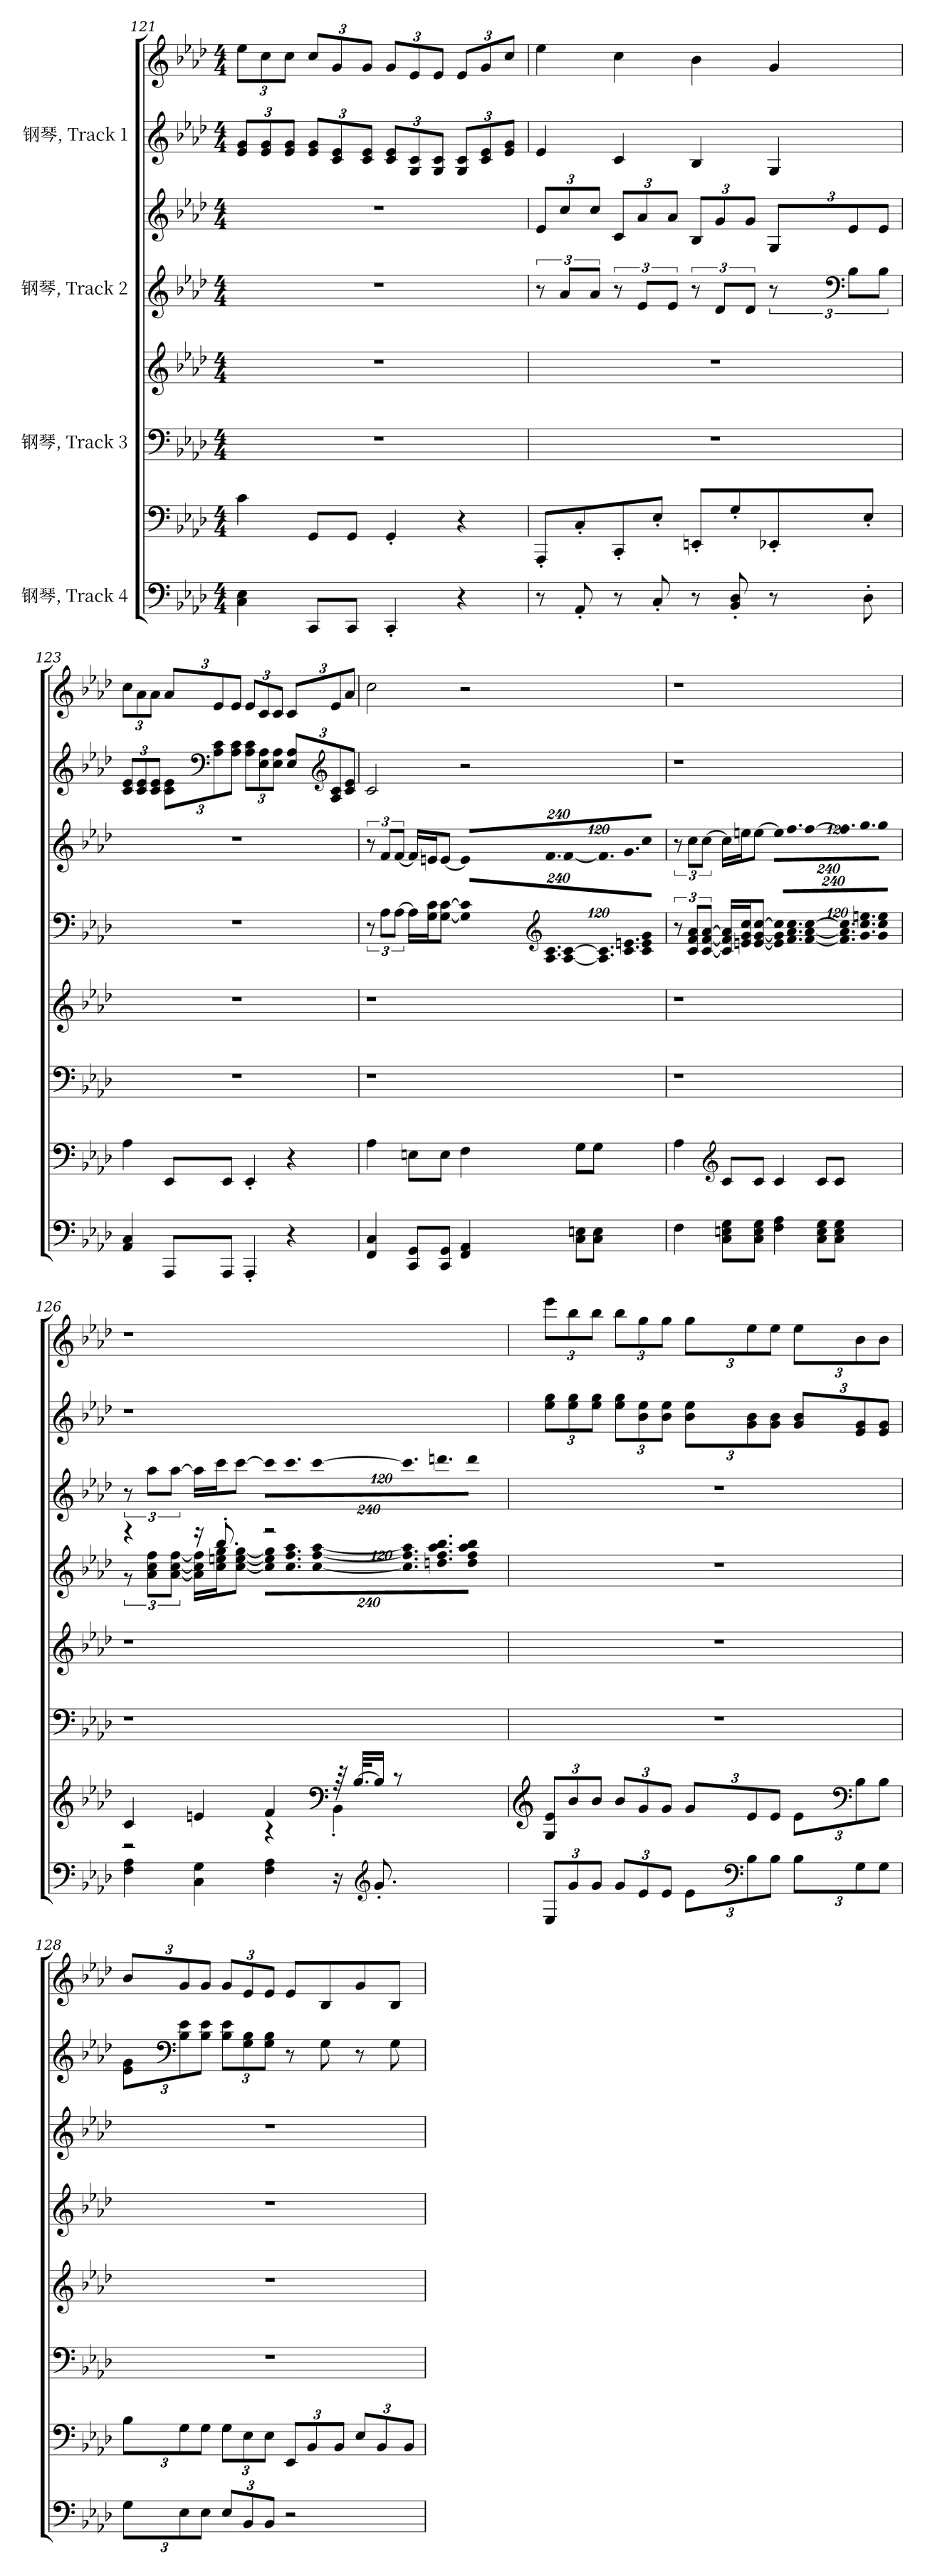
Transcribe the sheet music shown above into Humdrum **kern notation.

**kern	**kern	**kern	**kern	**kern	**kern	**kern	**kern
*part4	*part4	*part3	*part3	*part2	*part2	*part1	*part1
*staff8	*staff7	*staff6	*staff5	*staff4	*staff3	*staff2	*staff1
*I"钢琴, Track 4	*	*I"钢琴, Track 3	*	*I"钢琴, Track 2	*	*I"钢琴, Track 1	*
*clefF4	*clefF4	*clefF4	*clefG2	*clefG2	*clefG2	*clefG2	*clefG2
*k[b-e-a-d-]	*k[b-e-a-d-]	*k[b-e-a-d-]	*k[b-e-a-d-]	*k[b-e-a-d-]	*k[b-e-a-d-]	*k[b-e-a-d-]	*k[b-e-a-d-]
*M4/4	*M4/4	*M4/4	*M4/4	*M4/4	*M4/4	*M4/4	*M4/4
*	*	*	*	*	*	*Xbrackettup	*Xbrackettup
=121	=121	=121	=121	=121	=121	=121	=121
4C\ 4E-\	4c\	1r	1r	1r	1r	12e-/ 12g/L	12ee-\L
.	.	.	.	.	.	12e-/ 12g/	12cc\
.	.	.	.	.	.	12e-/ 12g/J	12cc\J
8CC/L	8GG/L	.	.	.	.	12e-/ 12g/L	12cc/L
.	.	.	.	.	.	12c/ 12e-/	12g/
8CC/J	8GG/J	.	.	.	.	.	.
.	.	.	.	.	.	12c/ 12e-/J	12g/J
4CC'/	4GG'/	.	.	.	.	12c/ 12e-/L	12g/L
.	.	.	.	.	.	12G/ 12c/	12e-/
.	.	.	.	.	.	12G/ 12c/J	12e-/J
4r	4r	.	.	.	.	12G/ 12c/L	12e-/L
.	.	.	.	.	.	12c/ 12e-/	12g/
.	.	.	.	.	.	12e-/ 12g/J	12cc/J
!!LO:PB:g=z
=122	=122	=122	=122	=122	=122	=122	=122
*	*	*	*	*	*Xbrackettup	*	*
8r	8AAA-'/L	1r	1r	12r	12e-/L	4e-/	4ee-\
.	.	.	.	12a-/L	12cc/	.	.
8AA-'/	8C'/	.	.	.	.	.	.
.	.	.	.	12a-/J	12cc/J	.	.
8r	8CC'/	.	.	12r	12c/L	4c/	4cc\
.	.	.	.	12e-/L	12a-/	.	.
8C'/	8E-'/J	.	.	.	.	.	.
.	.	.	.	12e-/J	12a-/J	.	.
8r	8EEn'/L	.	.	12r	12B-/L	4B-/	4b-\
.	.	.	.	12d-/L	12g/	.	.
8BB-/' 8D-/'	8G'/	.	.	.	.	.	.
.	.	.	.	12d-/J	12g/J	.	.
8r	8EE-X'/	.	.	12r	12G/L	4G/	4g/
*	*	*	*	*clefF4	*	*	*
.	.	.	.	12B-\L	12e-/	.	.
8D-'\	8E-'/J	.	.	.	.	.	.
.	.	.	.	12B-\J	12e-/J	.	.
=123	=123	=123	=123	=123	=123	=123	=123
4AA-/ 4C/	4A-\	1r	1r	1r	1r	12c/ 12e-/L	12cc\L
.	.	.	.	.	.	12c/ 12e-/	12a-\
.	.	.	.	.	.	12c/ 12e-/J	12a-\J
8AAA-/L	8EE-/L	.	.	.	.	12c\ 12e-\L	12a-/L
*	*	*	*	*	*	*clefF4	*
.	.	.	.	.	.	12A-\ 12c\	12e-/
8AAA-/J	8EE-/J	.	.	.	.	.	.
.	.	.	.	.	.	12A-\ 12c\J	12e-/J
4AAA-'/	4EE-'/	.	.	.	.	12A-\ 12c\L	12e-/L
.	.	.	.	.	.	12E-\ 12A-\	12c/
.	.	.	.	.	.	12E-\ 12A-\J	12c/J
4r	4r	.	.	.	.	12E-/ 12A-/L	12c/L
*	*	*	*	*	*	*clefG2	*
.	.	.	.	.	.	12A-/ 12c/	12e-/
.	.	.	.	.	.	12c/ 12e-/J	12a-/J
!!LO:PB:g=z
=124	=124	=124	=124	=124	=124	=124	=124
*	*	*	*	*	*brackettup	*	*
4FF/ 4C/	4A-\	1r	1r	12r	12r	2c/	2cc\
.	.	.	.	12A-\L	12f/L	.	.
.	.	.	.	[12A-\J	[12f/J	.	.
8CC/ 8GG/L	8En\L	.	.	16A-\LL]	16f/LL]	.	.
.	.	.	.	16G\ 16c\J	16en/J	.	.
8CC/ 8GG/J	8E\J	.	.	[8G\ [8c\J	[8e/J	.	.
*	*	*	*	*Xbrackettup	*	*	*
!	!	!	!	!LO:N:vis=16	!	!	!
*	*	*	*	*	*Xbrackettup	*	*
!	!	!	!	!	!LO:N:vis=16	!	!
4FF/ 4AA-/	4F\	.	.	1920%137G/] 1920%137c/]LL	1920%137e/LL]	2r	2r
*	*	*	*	*clefG2	*	*	*
!	!	!	!	!LO:N:vis=16.	!LO:N:vis=16.	!	!
.	.	.	.	960%103A-/ 960%103c/	960%103f/	.	.
!	!	!	!	!LO:N:vis=32	!LO:N:vis=32	!	!
.	.	.	.	[640%23A-/ [640%23c/K	[640%23f/K	.	.
!	!	!	!	!LO:N:vis=16.	!LO:N:vis=16.	!	!
.	.	.	.	960%103A-/] 960%103c/]	960%103f/]	.	.
8C\ 8En\L	8G\L	.	.	.	.	.	.
!	!	!	!	!LO:N:vis=16.	!LO:N:vis=16.	!	!
.	.	.	.	960%103c/ 960%103en/	960%103g/	.	.
8C\ 8E\J	8G\J	.	.	.	.	.	.
!	!	!	!	!LO:N:vis=16	!LO:N:vis=16	!	!
.	.	.	.	1920%137c/ 1920%137e/ 1920%137g/JJ	1920%137cc/JJ	.	.
1920ryy	1920ryy	1920ryy	1920ryy	.	.	1920ryy	1920ryy
=125	=125	=125	=125	=125	=125	=125	=125
*	*	*	*	*brackettup	*brackettup	*	*
4F\	4A-\	1r	1r	12r	12r	1r	1r
.	.	.	.	12c/ 12f/ 12a-/L	12cc\L	.	.
.	.	.	.	[12c/ [12f/ [12a-/J	[12cc\J	.	.
*	*clefG2	*	*	*	*	*	*
8C\ 8En\ 8G\L	8c/L	.	.	16c/] 16f/] 16a-/]LL	16cc\LL]	.	.
.	.	.	.	16en/ 16g/ 16cc/J	16een\J	.	.
8C\ 8E\ 8G\J	8c/J	.	.	[8e/ [8g/ [8cc/J	[8ee\J	.	.
*	*	*	*	*Xbrackettup	*	*	*
!	!	!	!	!LO:N:vis=16	!	!	!
*	*	*	*	*	*Xbrackettup	*	*
!	!	!	!	!	!LO:N:vis=16	!	!
4F\ 4A-\	4c/	.	.	1920%137e/] 1920%137g/] 1920%137cc/]LL	1920%137ee\LL]	.	.
!	!	!	!	!LO:N:vis=16.	!LO:N:vis=16.	!	!
.	.	.	.	960%103f/ 960%103a-/ 960%103cc/	960%103ff\	.	.
!	!	!	!	!LO:N:vis=32	!LO:N:vis=32	!	!
.	.	.	.	[640%23f/ [640%23a-/ [640%23cc/K	[640%23ff\K	.	.
!	!	!	!	!LO:N:vis=16.	!LO:N:vis=16.	!	!
.	.	.	.	960%103f/] 960%103a-/] 960%103cc/]	960%103ff\]	.	.
8C\ 8E\ 8G\L	8c/L	.	.	.	.	.	.
!	!	!	!	!LO:N:vis=16.	!LO:N:vis=16.	!	!
.	.	.	.	960%103g/ 960%103cc/ 960%103een/	960%103gg\	.	.
8C\ 8E\ 8G\J	8c/J	.	.	.	.	.	.
!	!	!	!	!LO:N:vis=16	!LO:N:vis=16	!	!
.	.	.	.	1920%137g/ 1920%137cc/ 1920%137ee/JJ	1920%137gg\JJ	.	.
1920ryy	1920ryy	1920ryy	1920ryy	.	.	1920ryy	1920ryy
!!LO:PB:g=z
=126	=126	=126	=126	=126	=126	=126	=126
*	*^	*	*	*^	*	*	*
*	*	*	*	*	*	*brackettup	*brackettup	*	*
4F\ 4A-\	4c/	2r	1r	1r	4r	12r	12r	1r	1r
.	.	.	.	.	.	12a-\ 12cc\ 12ff\L	12aa-\L	.	.
.	.	.	.	.	.	[12a-\ [12cc\ [12ff\J	[12aa-\J	.	.
4C\ 4G\	4en/	.	.	.	16r	16a-\] 16cc\] 16ff\]LL	16aa-\LL]	.	.
.	.	.	.	.	8.bb-'/	16cc\ 16een\ 16gg\J	16ccc\J	.	.
.	.	.	.	.	.	[8cc\ [8ee\ [8gg\J	[8ccc\J	.	.
*	*	*	*	*	*	*Xbrackettup	*	*	*
!	!	!	!	!	!	!LO:N:vis=16	!	!	!
*	*	*	*	*	*	*	*Xbrackettup	*	*
!	!	!	!	!	!	!	!LO:N:vis=16	!	!
4F\ 4A-\	4f/	4r	.	.	2r	1920%137cc\] 1920%137ee\] 1920%137gg\]LL	1920%137ccc\LL]	.	.
!	!	!	!	!	!	!LO:N:vis=16.	!LO:N:vis=16.	!	!
.	.	.	.	.	.	960%103cc\ 960%103ff\ 960%103aa-\	960%103ccc\	.	.
!	!	!	!	!	!	!LO:N:vis=32	!LO:N:vis=32	!	!
.	.	.	.	.	.	[640%23cc\ [640%23ff\ [640%23aa-\K	[640%23ccc\K	.	.
!	!	!	!	!	!	!LO:N:vis=16.	!LO:N:vis=16.	!	!
.	.	.	.	.	.	960%103cc\] 960%103ff\] 960%103aa-\]	960%103ccc\]	.	.
*	*clefF4	*	*	*	*	*	*	*	*
16r	64r	4BB-'\	.	.	.	.	.	.	.
.	[32.B-/KLL	.	.	.	.	.	.	.	.
*clefG2	*	*	*	*	*	*	*	*	*
8.g'/	16B-/JJ]	.	.	.	.	.	.	.	.
!	!	!	!	!	!	!LO:N:vis=16.	!LO:N:vis=16.	!	!
.	.	.	.	.	.	960%103ddn\ 960%103ff\ 960%103aa-\ 960%103bb-\	960%103dddn\	.	.
.	8r	.	.	.	.	.	.	.	.
!	!	!	!	!	!	!LO:N:vis=16	!LO:N:vis=16	!	!
.	.	.	.	.	.	1920%137dd\ 1920%137ff\ 1920%137aa-\ 1920%137bb-\JJ	1920%137ddd\JJ	.	.
1920ryy	1920ryy	1920ryy	1920ryy	1920ryy	1920ryy	.	.	1920ryy	1920ryy
*	*v	*v	*	*	*v	*v	*	*	*
=127	=127	=127	=127	=127	=127	=127	=127
*	*clefG2	*	*	*	*	*	*
*Xbrackettup	*Xbrackettup	*	*	*	*	*	*
12E-/L	12G/ 12e-/L	1r	1r	1r	1r	12ee-\ 12gg\L	12eee-\L
12g/	12b-/	.	.	.	.	12ee-\ 12gg\	12bb-\
12g/J	12b-/J	.	.	.	.	12ee-\ 12gg\J	12bb-\J
12g/L	12b-/L	.	.	.	.	12ee-\ 12gg\L	12bb-\L
12e-/	12g/	.	.	.	.	12b-\ 12ee-\	12gg\
12e-/J	12g/J	.	.	.	.	12b-\ 12ee-\J	12gg\J
12e-\L	12g/L	.	.	.	.	12b-\ 12ee-\L	12gg\L
*clefF4	*	*	*	*	*	*	*
12B-\	12e-/	.	.	.	.	12g\ 12b-\	12ee-\
12B-\J	12e-/J	.	.	.	.	12g\ 12b-\J	12ee-\J
12B-\L	12e-\L	.	.	.	.	12g/ 12b-/L	12ee-\L
*	*clefF4	*	*	*	*	*	*
12G\	12B-\	.	.	.	.	12e-/ 12g/	12b-\
12G\J	12B-\J	.	.	.	.	12e-/ 12g/J	12b-\J
!!LO:PB:g=z
=128	=128	=128	=128	=128	=128	=128	=128
12G\L	12B-\L	1r	1r	1r	1r	12e-\ 12g\L	12b-/L
*	*	*	*	*	*	*clefF4	*
12E-\	12G\	.	.	.	.	12B-\ 12e-\	12g/
12E-\J	12G\J	.	.	.	.	12B-\ 12e-\J	12g/J
12E-/L	12G\L	.	.	.	.	12B-\ 12e-\L	12g/L
12BB-/	12E-\	.	.	.	.	12G\ 12B-\	12e-/
12BB-/J	12E-\J	.	.	.	.	12G\ 12B-\J	12e-/J
2r	12EE-/L	.	.	.	.	8r	8e-/L
.	12BB-/	.	.	.	.	.	.
.	.	.	.	.	.	8G\	8B-/
.	12BB-/J	.	.	.	.	.	.
.	12E-/L	.	.	.	.	8r	8g/
.	12BB-/	.	.	.	.	.	.
.	.	.	.	.	.	8G\	8B-/J
.	12BB-/J	.	.	.	.	.	.
=	=	=	=	=	=	=	=
*-	*-	*-	*-	*-	*-	*-	*-
